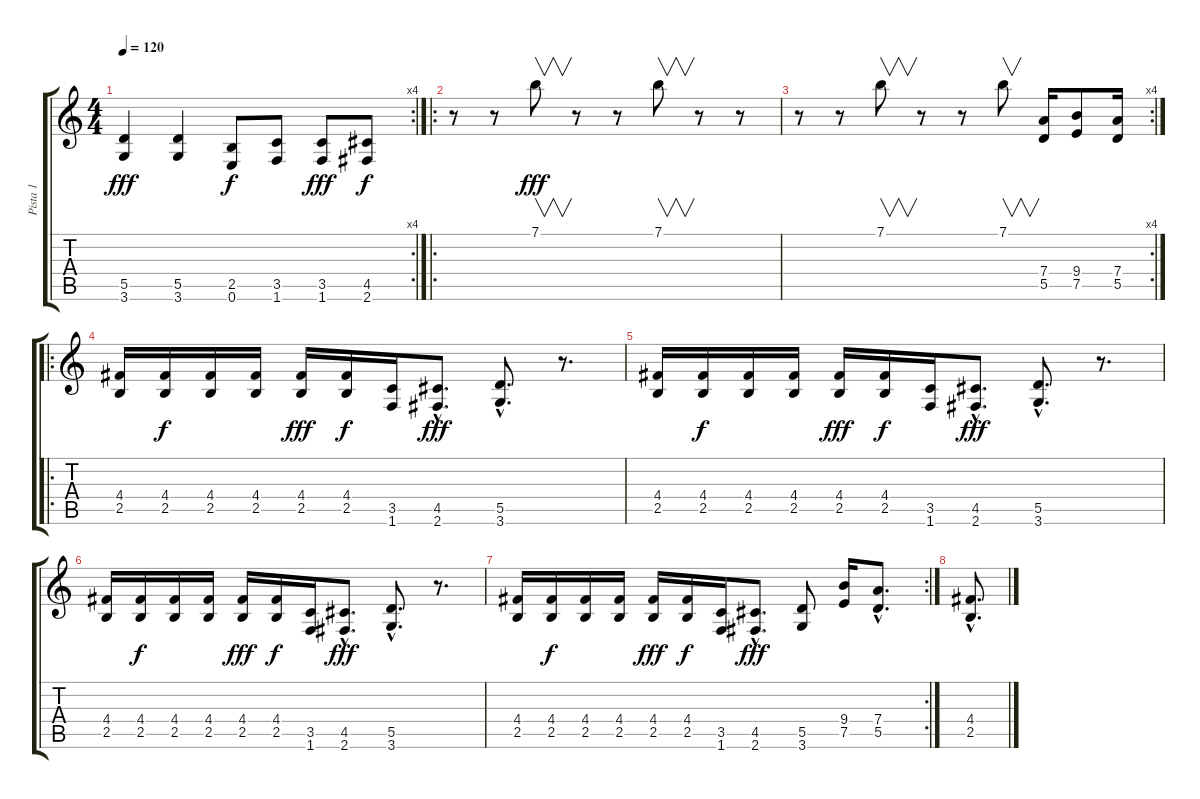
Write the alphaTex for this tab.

\track ("Pista 1" "Pista 1") {instrument overdrivenguitar}
\staff {score tabs}
\tuning (E4 B3 G3 D3 A2 E2) {hide}
\rc 4
\ts (4 4)
\tempo 120
\clef g2
\ks c
(5.5 3.6).4{dy fff} (5.5 3.6).4 (2.5 0.6).8{dy f} (3.5 1.6).8 (3.5 1.6).8{dy fff} (4.5 2.6).8{dy f} |
\ro
r.8 r.8 7.1.8{v dy fff} r.8 r.8 7.1.8{v} r.8 r.8 |
\rc 4
r.8 r.8 7.1.8{v} r.8 r.8 7.1.8{v} (7.4 5.5).16 (9.4 7.5).8 (7.4 5.5).16 |
\ro
(4.4 2.5).16 (4.4 2.5).16{dy f} (4.4 2.5).16 (4.4 2.5).16 (4.4 2.5).16{dy fff} (4.4 2.5).16{dy f} (3.5 1.6).16 (4.5{hac} 2.6{hac}).8{d dy fff} (5.5{hac} 3.6{hac}).8{d} r.8{d} |
(4.4 2.5).16 (4.4 2.5).16{dy f} (4.4 2.5).16 (4.4 2.5).16 (4.4 2.5).16{dy fff} (4.4 2.5).16{dy f} (3.5 1.6).16 (4.5{hac} 2.6{hac}).8{d dy fff} (5.5{hac} 3.6{hac}).8{d} r.8{d} |
(4.4 2.5).16 (4.4 2.5).16{dy f} (4.4 2.5).16 (4.4 2.5).16 (4.4 2.5).16{dy fff} (4.4 2.5).16{dy f} (3.5 1.6).16 (4.5{hac} 2.6{hac}).8{d dy fff} (5.5{hac} 3.6{hac}).8{d} r.8{d} |
\rc 2
(4.4 2.5).16 (4.4 2.5).16{dy f} (4.4 2.5).16 (4.4 2.5).16 (4.4 2.5).16{dy fff} (4.4 2.5).16{dy f} (3.5 1.6).16 (4.5{hac} 2.6{hac}).8{d dy fff} (5.5 3.6).8 (9.4 7.5).16 (7.4{hac} 5.5{hac}).8{d} |
(4.4{hac} 2.5{hac}).8{d}
